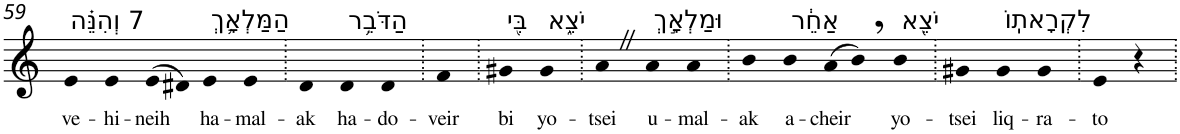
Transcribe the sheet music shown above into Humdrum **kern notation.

**kern	**text
*part1	*part1
*staff1	*staff1
*I"Piano	*
*I'Pno	*
!!LO:PB:g=z
*clefG2	*
*k[]	*
=59	=59
!LO:TX:a:t=7 וְהִנֵּ֗ה	!
!	!LO:LY:b
4e	ve-
!	!LO:LY:b
4e	-hi-
!	!LO:LY:b
(>8e	-neih
8d#X)	.
!LO:TX:a:t=הַמַּלְאָ֛ךְ	!
!	!LO:LY:b
4e	ha-
!	!LO:LY:b
4e	-mal-
=60.	=60.
!	!LO:LY:b
4d	-ak
!LO:TX:a:t=הַדֹּבֵ֥ר	!
!	!LO:LY:b
4d	ha-
!	!LO:LY:b
4d	-do-
=61.	=61.
!	!LO:LY:b
4f	-veir
=62.	=62.
!LO:TX:a:t=בִּ֖י	!
!	!LO:LY:b
4g#X	bi
!LO:TX:a:t=יֹצֵ֑א	!
!	!LO:LY:b
4g#	yo-
=63.	=63.
!	!LO:LY:b
4aZ	-tsei
!LO:TX:a:t=וּמַלְאָ֣ךְ	!
!	!LO:LY:b
4a	u-
!	!LO:LY:b
4a	-mal-
=64.	=64.
!	!LO:LY:b
4b	-ak
!LO:TX:a:t=אַחֵ֔ר	!
!	!LO:LY:b
4b	a-
!	!LO:LY:b
(>8a	-cheir
8b,)	.
!LO:TX:a:t=יֹצֵ֖א	!
!	!LO:LY:b
4b	yo-
=65.	=65.
!	!LO:LY:b
4g#X	-tsei
!LO:TX:a:t=לִקְרָאתֽוֹ	!
!	!LO:LY:b
4g#	liq-
!	!LO:LY:b
4g#	-ra-
=66.	=66.
!	!LO:LY:b
4e	-to
4r	.
=.	=.
*-	*-
